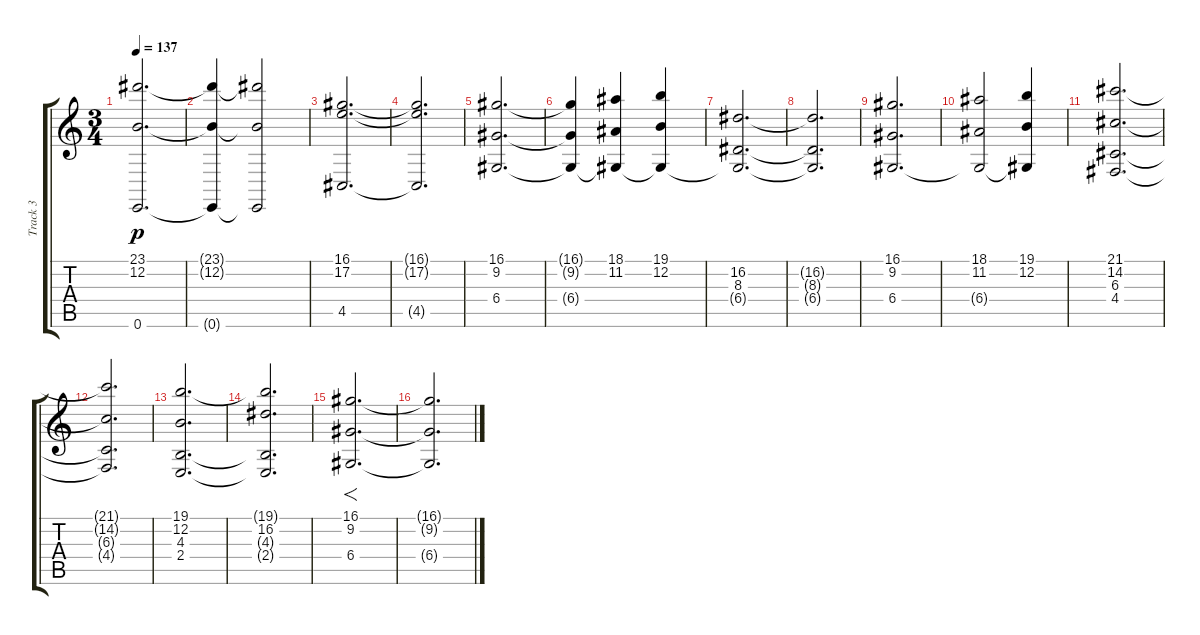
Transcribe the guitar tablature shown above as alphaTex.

\track ("Track 3" "Track 3") {instrument stringensemble1}
\staff {score tabs}
\tuning (E4 B3 G3 D3 A2 E2) {hide}
\ts (3 4)
\tempo 137
\clef g2
\ks c
(23.1 12.2 0.6).2{d dy p} |
(23.1{t} 12.2{t} 0.6{t}).4 (23.1{t} 12.2{t} 0.6{t}).2 |
(16.1 17.2 4.5).2{d} |
(16.1{t} 17.2{t} 4.5{t}).2{d} |
(16.1 9.2 6.4).2{d} |
(16.1{t} 9.2{t} 6.4{t}).4 (18.1 11.2 6.4{t}).4 (19.1 12.2 6.4{t}).4 |
(16.2 8.3 6.4{t}).2{d} |
(16.2{t} 8.3{t} 6.4{t}).2{d} |
(16.1 9.2 6.4).2{d} |
(18.1 11.2 6.4{t}).2 (19.1 12.2 6.4{t}).4 |
(21.1 14.2 6.3 4.4).2{d} |
(21.1{t} 14.2{t} 6.3{t} 4.4{t}).2{d} |
(19.1 12.2 4.3 2.4).2{d} |
(19.1{t} 16.2 4.3{t} 2.4{t}).2{d} |
(16.1 9.2 6.4).2{f d} |
(16.1{t} 9.2{t} 6.4{t}).2{d}
